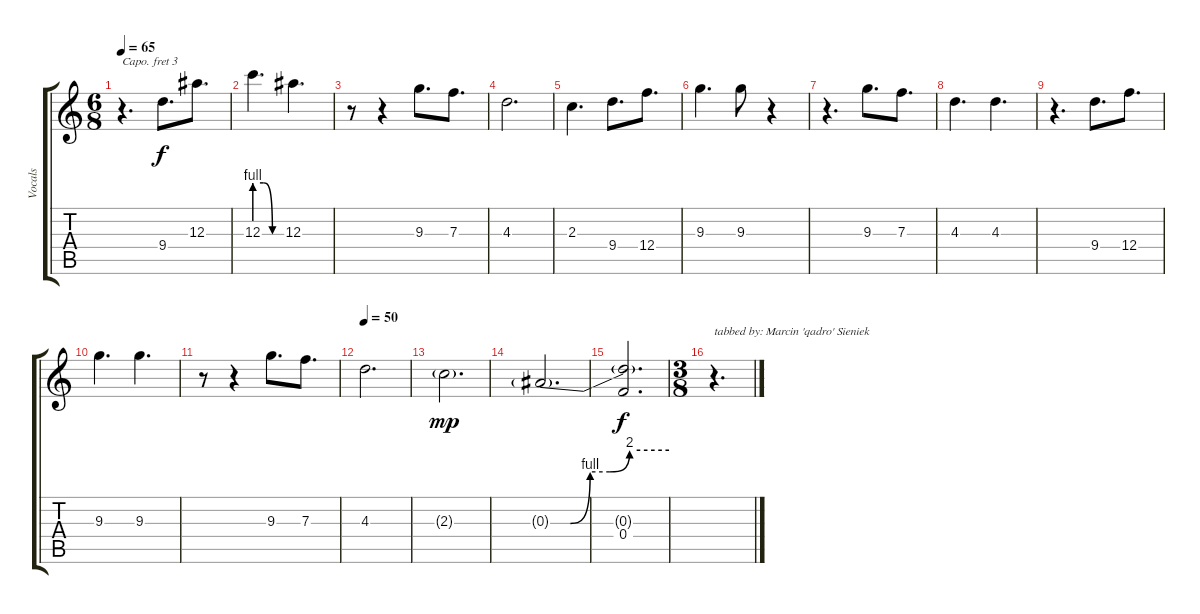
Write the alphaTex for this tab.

\track ("Vocals" "Vocals") {instrument contrabass}
\staff {score tabs}
\capo 3
\tuning (E4 B3 G3 D3 A2 E2) {hide}
\ts (6 8)
\tempo 65
\clef g2
\ks c
r.4{d dy f} 9.4.8{d} 12.3.8{d} |
12.3{be (custom 0 4 20 4 40 0 60 0)}.4{d} 12.3.4{d} |
r.8 r.4 9.3.8{d} 7.3.8{d} |
4.3.2{d} |
2.3.4{d} 9.4.8{d} 12.4.8{d} |
9.3.4{d} 9.3.8 r.4 |
r.4{d} 9.3.8{d} 7.3.8{d} |
4.3.4{d} 4.3.4{d} |
r.4{d} 9.4.8{d} 12.4.8{d} |
9.3.4{d} 9.3.4{d} |
r.8 r.4 9.3.8{d} 7.3.8{d} |
\tempo 50
4.3.2{d} |
2.3{g}.2{d dy mp} |
0.3{be (custom 0 0 10 0 20 4 30 4 40 8 60 8) g}.2{d} |
(0.3{t} 0.4).2{d dy f} |
\ts (3 8)
r.4{d txt "tabbed by: Marcin 'qadro' Sieniek"}
